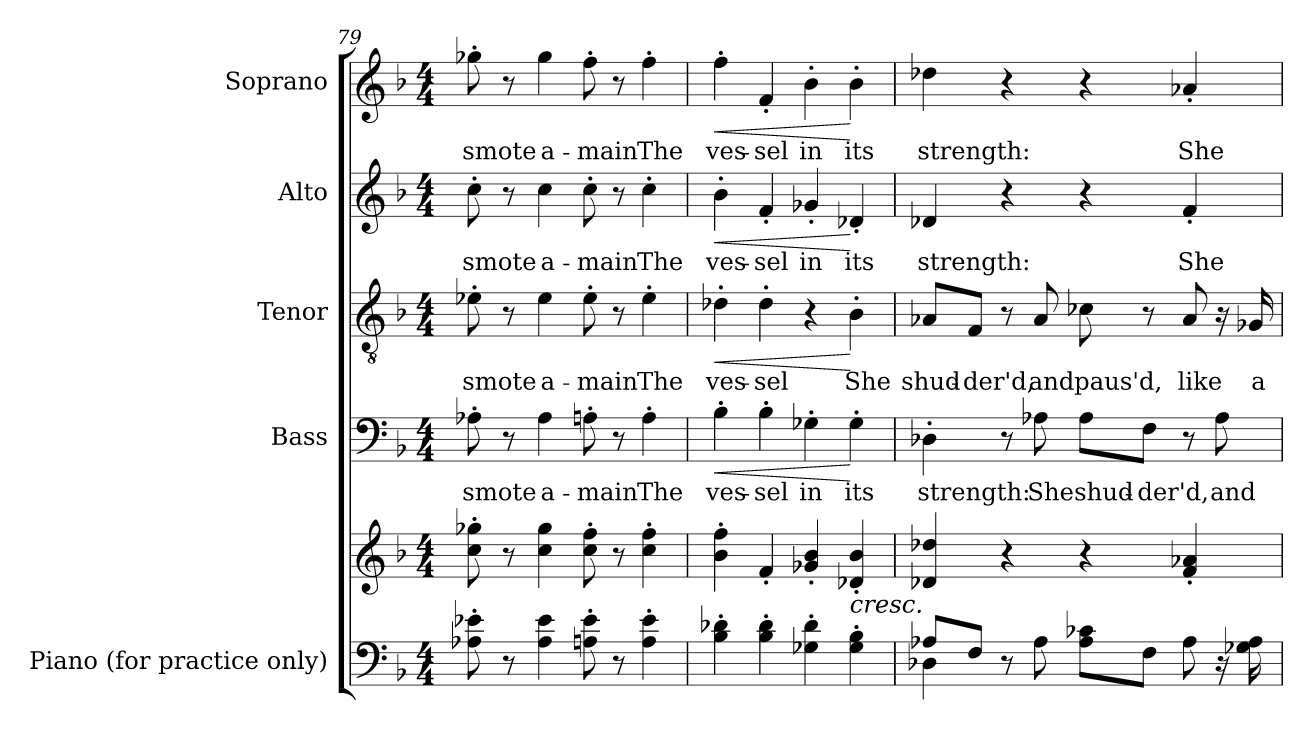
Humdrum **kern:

**kern	**kern	**dynam	**kern	**text	**dynam	**kern	**text	**dynam	**kern	**text	**dynam	**kern	**text	**dynam
*part5	*part5	*part5	*part4	*part4	*part4	*part3	*part3	*part3	*part2	*part2	*part2	*part1	*part1	*part1
*staff6	*staff5	*staff5/6	*staff4	*staff4	*staff4	*staff3	*staff3	*staff3	*staff2	*staff2	*staff2	*staff1	*staff1	*staff1
*I"Piano (for  practice only)	*	*	*I"Bass	*	*	*I"Tenor	*	*	*I"Alto	*	*	*I"Soprano	*	*
*I'Pno.	*	*	*I'B.	*	*	*I'T.	*	*	*I'A.	*	*	*I'S.	*	*
*clefF4	*clefG2	*	*clefF4	*	*	*clefGv2	*	*	*clefG2	*	*	*clefG2	*	*
*	*	*	*	*	*	*ITrd7c12	*	*	*	*	*	*	*	*
*k[b-]	*k[b-]	*	*k[b-]	*	*	*k[b-]	*	*	*k[b-]	*	*	*k[b-]	*	*
*F:	*F:	*	*F:	*	*	*F:	*	*	*F:	*	*	*F:	*	*
*M4/4	*M4/4	*	*M4/4	*	*	*M4/4	*	*	*M4/4	*	*	*M4/4	*	*
=79	=79	=79	=79	=79	=79	=79	=79	=79	=79	=79	=79	=79	=79	=79
!	!	!	!	!LO:LY:b:color=#000000	!	!	!	!	!	!	!	!	!	!
!	!	!	!	!	!	!	!LO:LY:b:color=#000000	!	!	!	!	!	!	!
!	!	!	!	!	!	!	!	!	!	!LO:LY:b:color=#000000	!	!	!	!
!	!	!	!	!	!	!	!	!	!	!	!	!	!LO:LY:b:color=#000000	!
8A-Xi\' 8e-Xi'	8cci\' 8gg-Xi'	.	8A-X'i\	smote	.	8E-X'i\	smote	.	8cc'i\	smote	.	8gg-X'i\	smote	.
8r	8r	.	8r	.	.	8r	.	.	8r	.	.	8r	.	.
!	!	!	!	!LO:LY:b:color=#000000	!	!	!	!	!	!	!	!	!	!
!	!	!	!	!	!	!	!LO:LY:b:color=#000000	!	!	!	!	!	!	!
!	!	!	!	!	!	!	!	!	!	!LO:LY:b:color=#000000	!	!	!	!
!	!	!	!	!	!	!	!	!	!	!	!	!	!LO:LY:b:color=#000000	!
4A-i\ 4e-i	4cci\ 4gg-i	.	4A-i\	a-	.	4E-i\	a-	.	4cci\	a-	.	4gg-i\	a-	.
!	!	!	!	!LO:LY:b:color=#000000	!	!	!	!	!	!	!	!	!	!
!	!	!	!	!	!	!	!LO:LY:b:color=#000000	!	!	!	!	!	!	!
!	!	!	!	!	!	!	!	!	!	!LO:LY:b:color=#000000	!	!	!	!
!	!	!	!	!	!	!	!	!	!	!	!	!	!LO:LY:b:color=#000000	!
8Ani\' 8e-i'	8cci\' 8ffi'	.	8An'i\	-main	.	8E-'i\	-main	.	8cc'i\	-main	.	8ff'i\	-main	.
8r	8r	.	8r	.	.	8r	.	.	8r	.	.	8r	.	.
!	!	!	!	!LO:LY:b:color=#000000	!	!	!	!	!	!	!	!	!	!
!	!	!	!	!	!	!	!LO:LY:b:color=#000000	!	!	!	!	!	!	!
!	!	!	!	!	!	!	!	!	!	!LO:LY:b:color=#000000	!	!	!	!
!	!	!	!	!	!	!	!	!	!	!	!	!	!LO:LY:b:color=#000000	!
4Ai\' 4e-i'	4cci\' 4ffi'	.	4A'i\	The	.	4E-'i\	The	.	4cc'i\	The	.	4ff'i\	The	.
=80	=80	=80	=80	=80	=80	=80	=80	=80	=80	=80	=80	=80	=80	=80
!	!	!	!	!LO:LY:b:color=#000000	!LO:HP:b	!	!	!	!	!	!	!	!	!
!	!	!	!	!	!	!	!LO:LY:b:color=#000000	!LO:HP:b	!	!	!	!	!	!
!	!	!	!	!	!	!	!	!	!	!LO:LY:b:color=#000000	!LO:HP:b	!	!	!
!	!	!	!	!	!	!	!	!	!	!	!	!	!LO:LY:b:color=#000000	!LO:HP:b
4B-i\' 4d-Xi'	4b-i\' 4ffi'	.	4B-'i\	ves-	<	4D-X'i\	ves-	<	4b-'i\	ves-	<	4ff'i\	ves-	<
!	!	!	!	!LO:LY:b:color=#000000	!	!	!	!	!	!	!	!	!	!
!	!	!	!	!	!	!	!LO:LY:b:color=#000000	!	!	!	!	!	!	!
!	!	!	!	!	!	!	!	!	!	!LO:LY:b:color=#000000	!	!	!	!
!	!	!	!	!	!	!	!	!	!	!	!	!	!LO:LY:b:color=#000000	!
4B-i\' 4d-i'	4f'i/	[	4B-'i\	-sel	.	4D-'i\	-sel	.	4f'i/	-sel	.	4f'i/	-sel	.
!	!	!	!	!LO:LY:b:color=#000000	!	!	!	!	!	!	!	!	!	!
!	!	!	!	!	!	!	!	!	!	!LO:LY:b:color=#000000	!	!	!	!
!	!	!	!	!	!	!	!	!	!	!	!	!	!LO:LY:b:color=#000000	!
4G-Xi\' 4d-i'	4g-Xi/' 4b-i'	.	4G-X'i\	in	.	4r	.	.	4g-X'i/	in	.	4b-'i\	in	.
!	!	!LO:HP:b	!	!	!	!	!	!	!	!	!	!	!	!
!	!	!	!	!LO:LY:b:color=#000000	!	!	!	!	!	!	!	!	!	!
!	!	!	!	!	!	!	!LO:LY:b:color=#000000	!	!	!	!	!	!	!
!	!	!	!	!	!	!	!	!	!	!LO:LY:b:color=#000000	!	!	!	!
!	!	!	!	!	!	!	!	!	!	!	!	!	!LO:LY:b:color=#000000	!
4G-i\' 4B-i'	4d-Xi/' 4b-i'	<	4G-'i\	its	[	4BB-'i\	She	[	4d-X'i/	its	[	4b-'i\	its	[
=81	=81	=81	=81	=81	=81	=81	=81	=81	=81	=81	=81	=81	=81	=81
*^	*	*	*	*	*	*	*	*	*	*	*	*	*	*
!	!	!	!	!	!LO:LY:b:color=#000000	!	!	!	!	!	!	!	!	!	!
!	!	!	!	!	!	!	!	!LO:LY:b:color=#000000	!	!	!	!	!	!	!
!	!	!	!	!	!	!	!	!	!	!	!LO:LY:b:color=#000000	!	!	!	!
!	!	!	!	!	!	!	!	!	!	!	!	!	!	!LO:LY:b:color=#000000	!
8A-Xi/L	4D-Xi\	4d-Xi/ 4dd-Xi	.	4D-X'i\	strength:	.	8AA-Xi/L	shud-	.	4d-Xi/	strength:	.	4dd-Xi\	strength:	.
!	!	!	!	!	!	!	!	!LO:LY:b:color=#000000	!	!	!	!	!	!	!
8Fi/J	.	.	.	.	.	.	8FFi/J	-der'd,	.	.	.	.	.	.	.
8r	8ryy	4r	.	8r	.	.	8r	.	.	4r	.	.	4r	.	.
!	!	!	!	!	!LO:LY:b:color=#000000	!	!	!	!	!	!	!	!	!	!
!	!	!	!	!	!	!	!	!LO:LY:b:color=#000000	!	!	!	!	!	!	!
8A-i\	2ryy	.	.	8A-Xi\	She	.	8AA-i/	and	.	.	.	.	.	.	.
!	!	!	!	!	!LO:LY:b:color=#000000	!	!	!	!	!	!	!	!	!	!
!	!	!	!	!	!	!	!	!LO:LY:b:color=#000000	!	!	!	!	!	!	!
8A-i\ 8c-XiL	.	4r	.	8A-i\L	shud-	.	8C-Xi\	paus'd,	.	4r	.	.	4r	.	.
!	!	!	!	!	!LO:LY:b:color=#000000	!	!	!	!	!	!	!	!	!	!
8Fi\J	.	.	.	8Fi\J	-der'd,	.	8r	.	.	.	.	.	.	.	.
!	!	!	!	!	!	!	!	!LO:LY:b:color=#000000	!	!	!	!	!	!	!
!	!	!	!	!	!	!	!	!	!	!	!LO:LY:b:color=#000000	!	!	!	!
!	!	!	!	!	!	!	!	!	!	!	!	!	!	!LO:LY:b:color=#000000	!
8A-i\	.	4fi/' 4a-Xi'	.	8r	.	.	8AA-i/	like	.	4f'i/	She	.	4a-X'i/	She	.
!	!	!	!	!	!LO:LY:b:color=#000000	!	!	!	!	!	!	!	!	!	!
16r	8ryy	.	.	8A-i\	and	.	16r	.	.	.	.	.	.	.	.
!	!	!	!	!	!	!	!	!LO:LY:b:color=#000000	!	!	!	!	!	!	!
16G-Xi\ 16A-i	.	.	.	.	.	.	16GG-Xi/	a	.	.	.	.	.	.	.
*v	*v	*	*	*	*	*	*	*	*	*	*	*	*	*	*
=	=	=	=	=	=	=	=	=	=	=	=	=	=	=
*-	*-	*-	*-	*-	*-	*-	*-	*-	*-	*-	*-	*-	*-	*-
